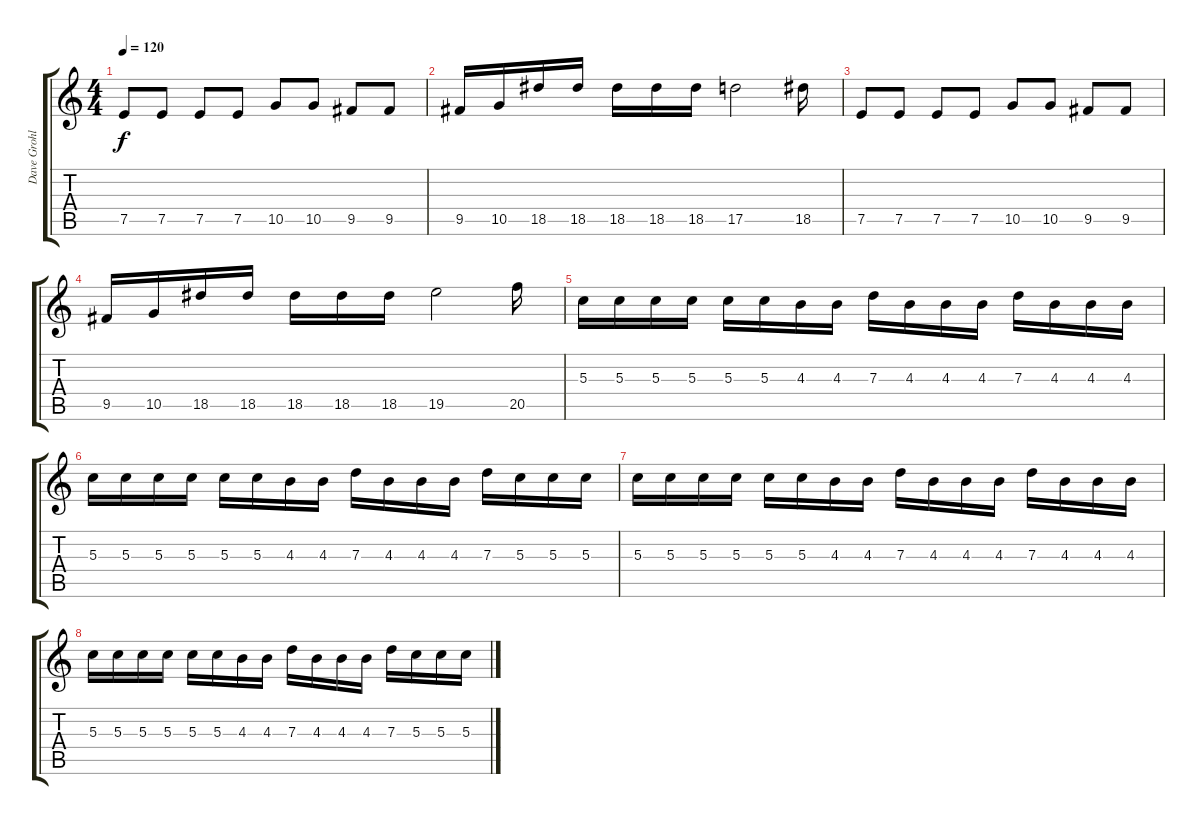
\track ("Dave Grohl" "Dave Grohl") {instrument distortionguitar}
\staff {score tabs}
\tuning (E4 B3 G3 D3 A2 E2) {hide}
\ts (4 4)
\tempo 120
\clef g2
\ks c
7.5.8{dy f} 7.5.8 7.5.8 7.5.8 10.5.8 10.5.8 9.5.8 9.5.8 |
9.5.16 10.5.16 18.5.16 18.5.16 18.5.16 18.5.16 18.5.16 17.5.2 18.5.16 |
7.5.8 7.5.8 7.5.8 7.5.8 10.5.8 10.5.8 9.5.8 9.5.8 |
9.5.16 10.5.16 18.5.16 18.5.16 18.5.16 18.5.16 18.5.16 19.5.2 20.5.16 |
5.3.16 5.3.16 5.3.16 5.3.16 5.3.16 5.3.16 4.3.16 4.3.16 7.3.16 4.3.16 4.3.16 4.3.16 7.3.16 4.3.16 4.3.16 4.3.16 |
5.3.16 5.3.16 5.3.16 5.3.16 5.3.16 5.3.16 4.3.16 4.3.16 7.3.16 4.3.16 4.3.16 4.3.16 7.3.16 5.3.16 5.3.16 5.3.16 |
5.3.16 5.3.16 5.3.16 5.3.16 5.3.16 5.3.16 4.3.16 4.3.16 7.3.16 4.3.16 4.3.16 4.3.16 7.3.16 4.3.16 4.3.16 4.3.16 |
5.3.16 5.3.16 5.3.16 5.3.16 5.3.16 5.3.16 4.3.16 4.3.16 7.3.16 4.3.16 4.3.16 4.3.16 7.3.16 5.3.16 5.3.16 5.3.16
